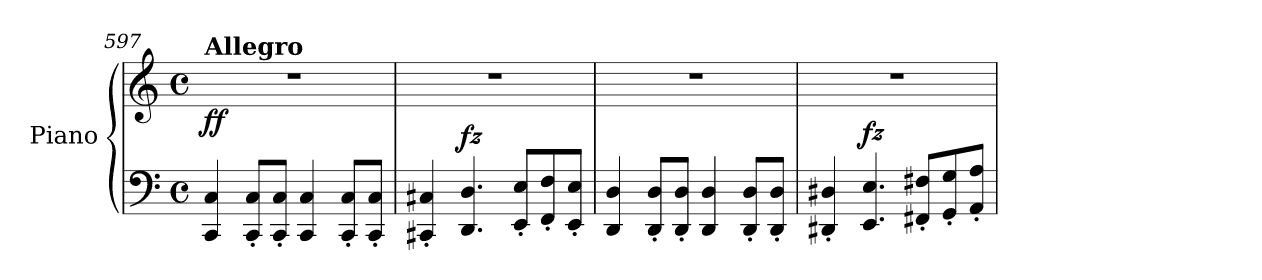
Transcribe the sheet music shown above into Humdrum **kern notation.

**kern	**kern	**dynam
*part1	*part1	*part1
*staff2	*staff1	*staff1/2
*I"Piano	*	*
*I'Pno.	*	*
!!LO:LB:g=z
*clefF4	*clefG2	*
*k[]	*k[]	*
*M4/4	*M4/4	*
*met(c)	*met(c)	*
=597	=597	=597
!	!LO:TX:a:B:t=Allegro	!
!	!	!LO:DY:b
4CC/ 4C/	1r	ff
8CC/' 8C/'L	.	.
8CC/' 8C/'J	.	.
4CC/ 4C/	.	.
8CC/' 8C/'L	.	.
8CC/' 8C/'J	.	.
=598	=598	=598
4CC#X/' 4C#X/'	1r	.
!	!	!LO:DY:a=2
4.DD/ 4.D/	.	fz
8EE/' 8E/'L	.	.
8FF/' 8F/'	.	.
8EE/' 8E/'J	.	.
=599	=599	=599
4DD/ 4D/	1r	.
8DD/' 8D/'L	.	.
8DD/' 8D/'J	.	.
4DD/ 4D/	.	.
8DD/' 8D/'L	.	.
8DD/' 8D/'J	.	.
=600	=600	=600
4DD#X/' 4D#X/'	1r	.
!	!	!LO:DY:a=2
4.EE/ 4.E/	.	fz
8FF#X/' 8F#X/'L	.	.
8GG/' 8G/'	.	.
8AA/' 8A/'J	.	.
=	=	=
*-	*-	*-
